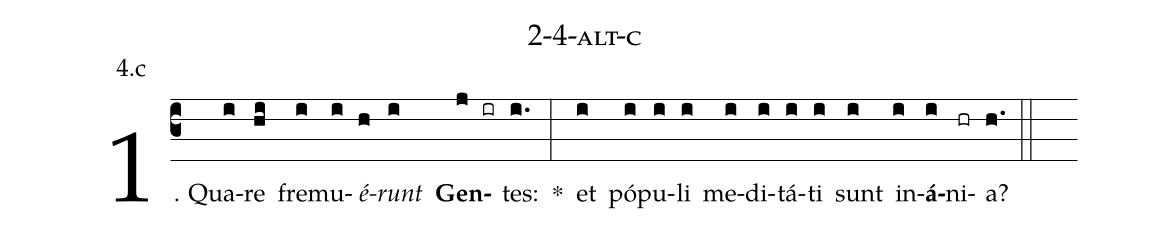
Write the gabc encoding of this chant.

name: 2-4-alt-c;
annotation: 4.c;
%%
(c3)1. Qua(i)re(hi) fre(i)mu(i)<i>é</i>(h)<i>runt</i>(i) <b>Gen</b>(j ir)tes:(i.) *(:) et(i) pó(i)pu(i)li(i) me(i)di(i)tá(i)ti(i) sunt(i) in(i)<b>á</b>(i)ni(hr)a?(h.) (::)
